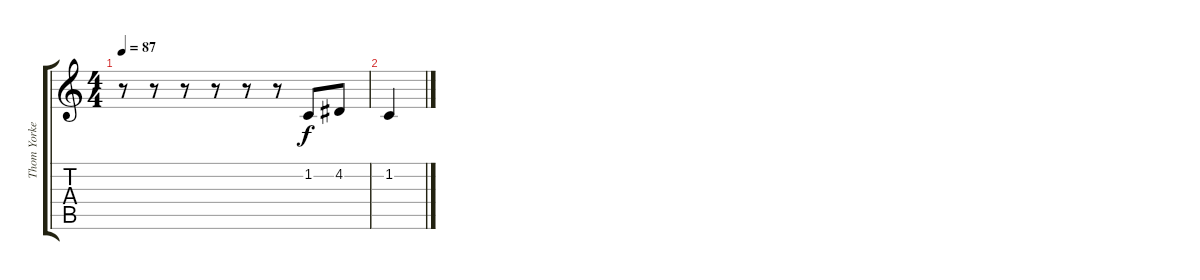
\track ("Thom Yorke" "Thom Yorke") {instrument synthstrings1}
\staff {score tabs}
\tuning (E4 B3 G3 D3 A2 E2) {hide}
\ts (4 4)
\tempo 87
\clef g2
\ks c
r.8{dy f} r.8 r.8 r.8 r.8 r.8 1.2.8 4.2.8 |
1.2.4
